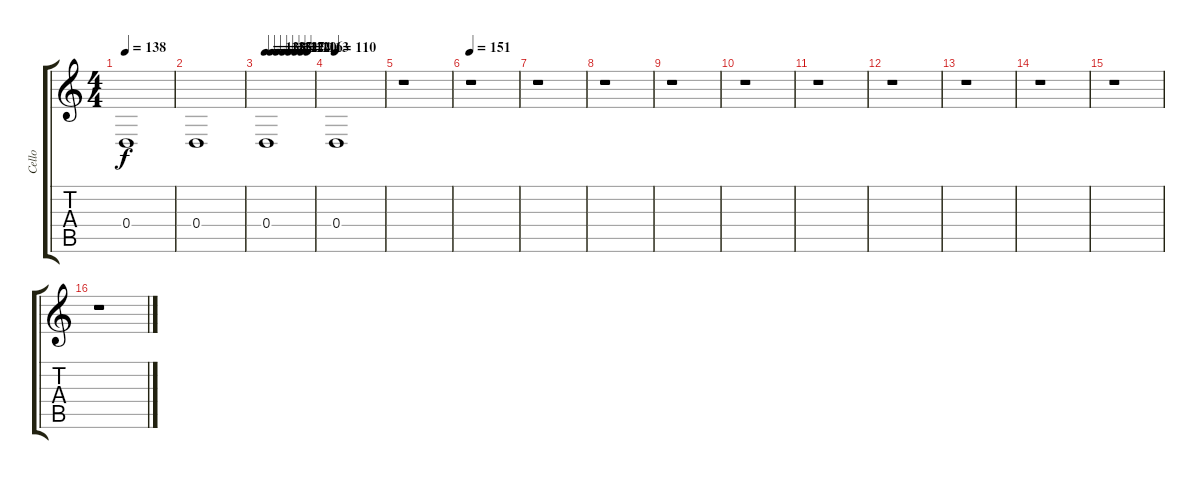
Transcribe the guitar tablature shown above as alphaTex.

\track ("Cello" "Cello") {instrument cello}
\staff {score tabs}
\tuning (E4 B3 G3 D3 A2 E2) {hide}
\ts (4 4)
\tempo 138
\clef g2
\ks c
0.4.1{dy f} |
0.4.1 |
\tempo 138
\tempo (135 0.125)
\tempo (131 0.25)
\tempo (127 0.375)
\tempo (124 0.5)
\tempo (120 0.625)
\tempo (116 0.75)
\tempo (113 0.875)
0.4.1 |
\tempo 110
0.4.1 |
r.1{instrument cello} |
\tempo 151
r.1 |
r.1 |
r.1 |
r.1 |
r.1 |
r.1 |
r.1 |
r.1 |
r.1 |
r.1 |
r.1
